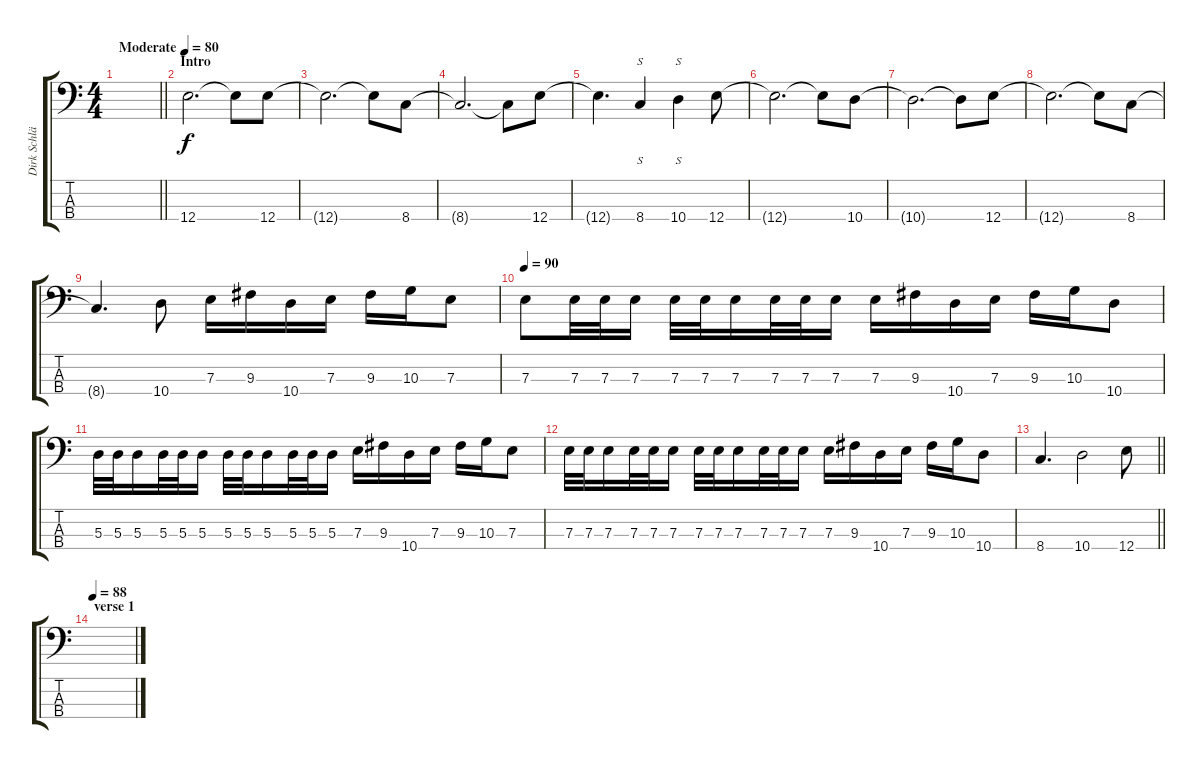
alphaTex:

\track ("Dirk Schlächter" "Dirk Schlä") {instrument electricbassfinger}
\staff {score tabs}
\tuning (G2 D2 A1 E1) {hide}
\ts (4 4)
\tempo (80 "Moderate")
\clef f4
\barLineRight lightlight
\ks c
|
\section ("" "Intro")
12.4.2{d} 12.4{t}.8 12.4.8 |
12.4{t}.2{d} 12.4{t}.8 8.4.8 |
8.4{t}.2{d} 8.4{t}.8 12.4.8 |
12.4{t}.4{d} 8.4.4{s} 10.4.4{s} 12.4.8 |
12.4{t}.2{d} 12.4{t}.8 10.4.8 |
10.4{t}.2{d} 10.4{t}.8 12.4.8 |
12.4{t}.2{d} 12.4{t}.8 8.4.8 |
8.4{t}.4{d} 10.4.8 7.3.16 9.3.16 10.4.16 7.3.16 9.3.16 10.3.16 7.3.8 |
\tempo 90
7.3.8 7.3.32 7.3.32 7.3.16 7.3.32 7.3.32 7.3.16 7.3.32 7.3.32 7.3.16 7.3.16 9.3.16 10.4.16 7.3.16 9.3.16 10.3.16 10.4.8 |
5.3.32 5.3.32 5.3.16 5.3.32 5.3.32 5.3.16 5.3.32 5.3.32 5.3.16 5.3.32 5.3.32 5.3.16 7.3.16 9.3.16 10.4.16 7.3.16 9.3.16 10.3.16 7.3.8 |
7.3.32 7.3.32 7.3.16 7.3.32 7.3.32 7.3.16 7.3.32 7.3.32 7.3.16 7.3.32 7.3.32 7.3.16 7.3.16 9.3.16 10.4.16 7.3.16 9.3.16 10.3.16 10.4.8 |
\barLineRight lightlight
8.4.4{d} 10.4.2 12.4.8 |
\section ("" "verse 1")
\tempo 88
